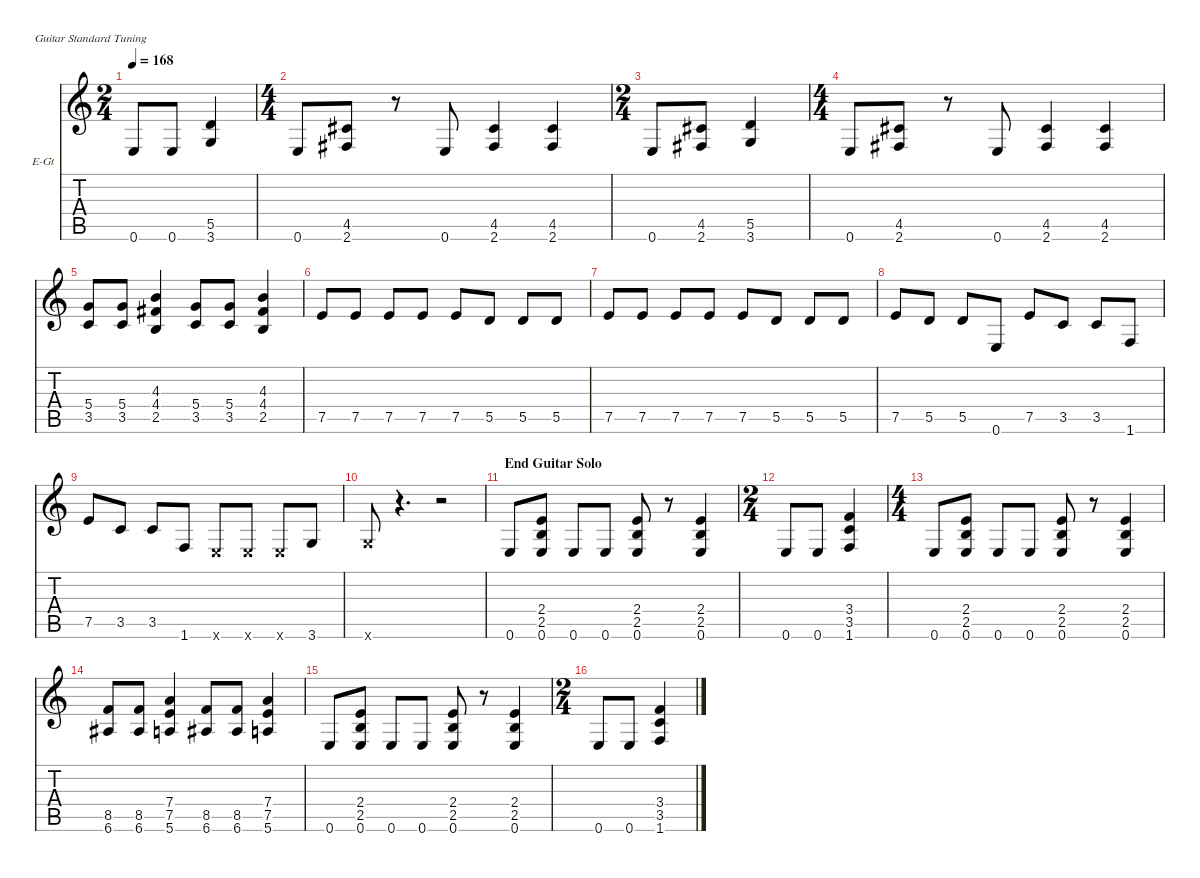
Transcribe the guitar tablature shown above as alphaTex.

\hideDynamics
\bracketExtendMode nobrackets
\firstSystemTrackNameOrientation horizontal
\otherSystemsTrackNameOrientation horizontal
\track ("Guitar III" "E-Gt") {instrument distortionguitar}
\staff {score tabs}
\tuning (E4 B3 G3 D3 A2 E2)
\ts (2 4)
\tempo 168
\clef g2
\ks c
0.6.8{dy f beam Up} 0.6.8{beam Up} (5.5 3.6).4{beam Up} |
\ts (4 4)
0.6.8{beam Up} (4.5{acc #} 2.6{acc #}).8{beam Up} r.8{beam Up} 0.6.8{beam Up} (4.5{acc #} 2.6{acc #}).4{beam Up} (4.5{acc #} 2.6{acc #}).4{beam Up} |
\ts (2 4)
0.6.8{beam Up} (4.5{acc #} 2.6{acc #}).8{beam Up} (5.5 3.6).4{beam Up} |
\ts (4 4)
0.6.8{beam Up} (4.5{acc #} 2.6{acc #}).8{beam Up} r.8{beam Up} 0.6.8{beam Up} (4.5{acc #} 2.6{acc #}).4{beam Up} (4.5{acc #} 2.6{acc #}).4{beam Up} |
(5.4 3.5).8{beam Up} (5.4 3.5).8{beam Up} (4.3 4.4{acc #} 2.5).4{beam Up} (5.4 3.5).8{beam Up} (5.4 3.5).8{beam Up} (4.3 4.4{acc #} 2.5).4{beam Up} |
7.5.8{beam Up} 7.5.8{beam Up} 7.5.8{beam Up} 7.5.8{beam Up} 7.5.8{beam Up} 5.5.8{beam Up} 5.5.8{beam Up} 5.5.8{beam Up} |
7.5.8{beam Up} 7.5.8{beam Up} 7.5.8{beam Up} 7.5.8{beam Up} 7.5.8{beam Up} 5.5.8{beam Up} 5.5.8{beam Up} 5.5.8{beam Up} |
7.5.8{beam Up} 5.5.8{beam Up} 5.5.8{beam Up} 0.6.8{beam Up} 7.5.8{beam Up} 3.5.8{beam Up} 3.5.8{beam Up} 1.6.8{beam Up} |
7.5.8{beam Up} 3.5.8{beam Up} 3.5.8{beam Up} 1.6.8{beam Up} 0.6{x}.8{beam Up} 0.6{x}.8{beam Up} 0.6{x}.8{beam Up} 3.6.8{beam Up} |
3.6{x}.8{beam Up} r.4{d beam Up} r.2{beam Up} |
\section ("" "End Guitar Solo")
0.6.8{beam Up} (2.4 2.5 0.6).8{beam Up} 0.6.8{beam Up} 0.6.8{beam Up} (2.4 2.5 0.6).8{beam Up} r.8{beam Up} (2.4 2.5 0.6).4{beam Up} |
\ts (2 4)
0.6.8{beam Up} 0.6.8{beam Up} (3.4 3.5 1.6).4{beam Up} |
\ts (4 4)
0.6.8{beam Up} (2.4 2.5 0.6).8{beam Up} 0.6.8{beam Up} 0.6.8{beam Up} (2.4 2.5 0.6).8{beam Up} r.8{beam Up} (2.4 2.5 0.6).4{beam Up} |
(8.5 6.6{acc #}).8{beam Up} (8.5 6.6{acc #}).8{beam Up} (7.4 7.5 5.6).4{beam Up} (8.5 6.6{acc #}).8{beam Up} (8.5 6.6{acc #}).8{beam Up} (7.4 7.5 5.6).4{beam Up} |
0.6.8{beam Up} (2.4 2.5 0.6).8{beam Up} 0.6.8{beam Up} 0.6.8{beam Up} (2.4 2.5 0.6).8{beam Up} r.8{beam Up} (2.4 2.5 0.6).4{beam Up} |
\ts (2 4)
0.6.8{beam Up} 0.6.8{beam Up} (3.4 3.5 1.6).4{beam Up}
